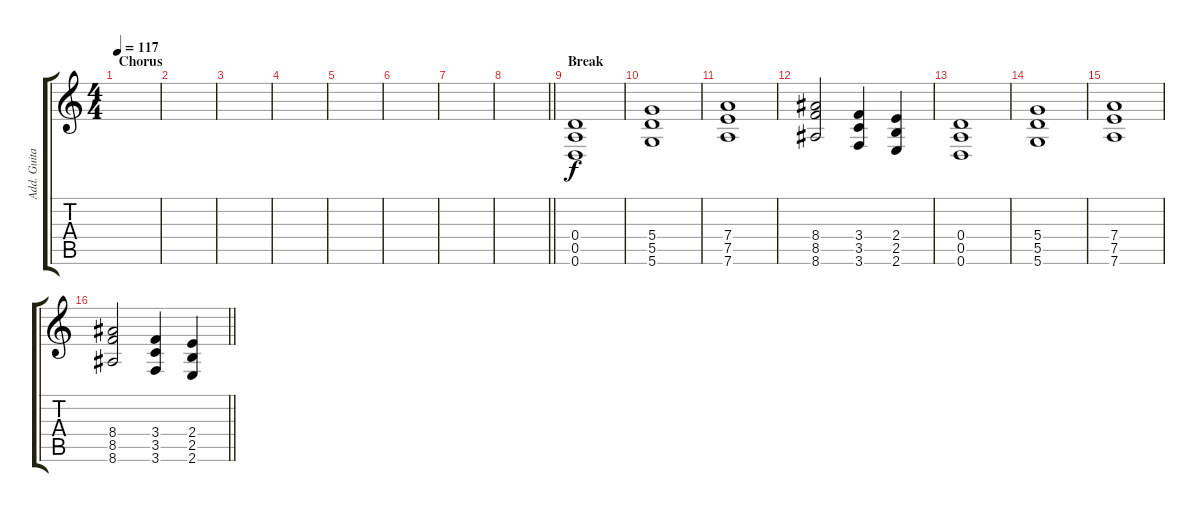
\track ("Add. Guitar" "Add. Guita") {instrument distortionguitar}
\staff {score tabs}
\tuning (E4 B3 G3 D3 A2 D2) {hide}
\ts (4 4)
\section ("" "Chorus")
\tempo 117
\clef g2
\ks c
|
|
|
|
|
|
|
\barLineRight lightlight
|
\section ("" "Break")
(0.4 0.5 0.6).1 |
(5.4 5.5 5.6).1 |
(7.4 7.5 7.6).1 |
(8.4 8.5 8.6).2 (3.4 3.5 3.6).4 (2.4 2.5 2.6).4 |
(0.4 0.5 0.6).1 |
(5.4 5.5 5.6).1 |
(7.4 7.5 7.6).1 |
\barLineRight lightlight
(8.4 8.5 8.6).2 (3.4 3.5 3.6).4 (2.4 2.5 2.6).4
